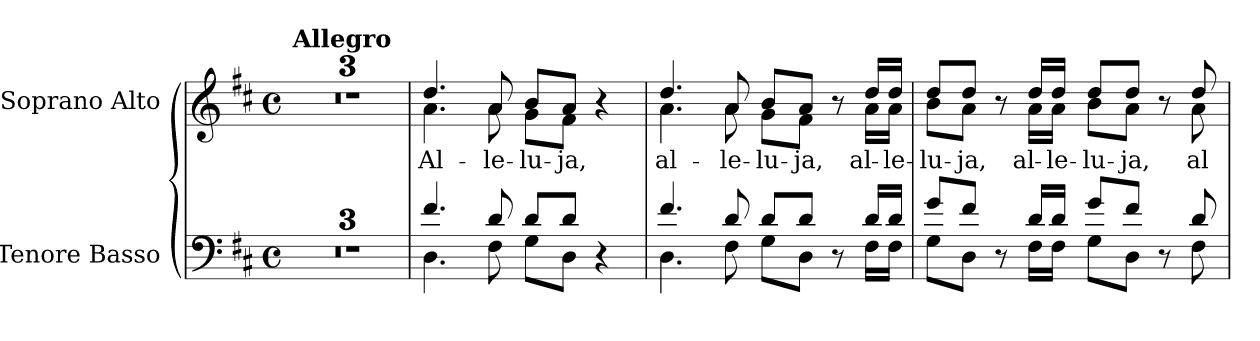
**kern	**kern	**text
*part2	*part1	*part1
*staff2	*staff1	*staff1
*I"Tenore Basso	*I"Soprano Alto	*
*I'T. B.	*I'S. A.	*
!!LO:PB:g=z
*clefF4	*clefG2	*
*k[f#c#]	*k[f#c#]	*
*D:	*D:	*
*M4/4	*M4/4	*
*met(c)	*met(c)	*
*MM120	*MM120	*
=1	=1	=1
!	!LO:TX:a:B:t=Allegro	!
1r	1r	.
=2	=2	=2
1r	1r	.
=3	=3	=3
1r	1r	.
=4	=4	=4
*^	*	*
!	!	!	!LO:LY:b:color=#000000
*	*	*^	*
4.f#i/	4.Di\	4.ddi/	4.ai\	Al-
!	!	!	!	!LO:LY:b:color=#000000
8di/	8F#i\	8ai/	8ai\	-le-
!	!	!	!	!LO:LY:b:color=#000000
8di/L	8Gi\L	8bi/L	8gi\L	-lu-
!	!	!	!	!LO:LY:b:color=#000000
8di/J	8Di\J	8ai/J	8f#i\J	-ja,
4r	4ryy	4r	4ryy	.
=5	=5	=5	=5	=5
!	!	!	!	!LO:LY:b:color=#000000
4.f#i/	4.Di\	4.ddi/	4.ai\	al-
!	!	!	!	!LO:LY:b:color=#000000
8di/	8F#i\	8ai/	8ai\	-le-
!	!	!	!	!LO:LY:b:color=#000000
8di/L	8Gi\L	8bi/L	8gi\L	-lu-
!	!	!	!	!LO:LY:b:color=#000000
8di/J	8Di\J	8ai/J	8f#i\J	-ja,
8r	8ryy	8r	8ryy	.
!	!	!	!	!LO:LY:b:color=#000000
16di/LL	16F#i\LL	16ddi/LL	16ai\LL	al-
!	!	!	!	!LO:LY:b:color=#000000
16di/JJ	16F#i\JJ	16ddi/JJ	16ai\JJ	-le-
=6	=6	=6	=6	=6
!	!	!	!	!LO:LY:b:color=#000000
8gi/L	8Gi\L	8ddi/L	8bi\L	-lu-
!	!	!	!	!LO:LY:b:color=#000000
8f#i/J	8Di\J	8ddi/J	8ai\J	-ja,
8r	8ryy	8r	8ryy	.
!	!	!	!	!LO:LY:b:color=#000000
16di/LL	16F#i\LL	16ddi/LL	16ai\LL	al-
!	!	!	!	!LO:LY:b:color=#000000
16di/JJ	16F#i\JJ	16ddi/JJ	16ai\JJ	-le-
!	!	!	!	!LO:LY:b:color=#000000
8gi/L	8Gi\L	8ddi/L	8bi\L	-lu-
!	!	!	!	!LO:LY:b:color=#000000
8f#i/J	8Di\J	8ddi/J	8ai\J	-ja,
8r	8ryy	8r	8ryy	.
!	!	!	!	!LO:LY:b:color=#000000
8di/	8F#i\	8ddi/	8ai\	al-
*v	*v	*	*	*
*	*v	*v	*
=	=	=
*-	*-	*-
